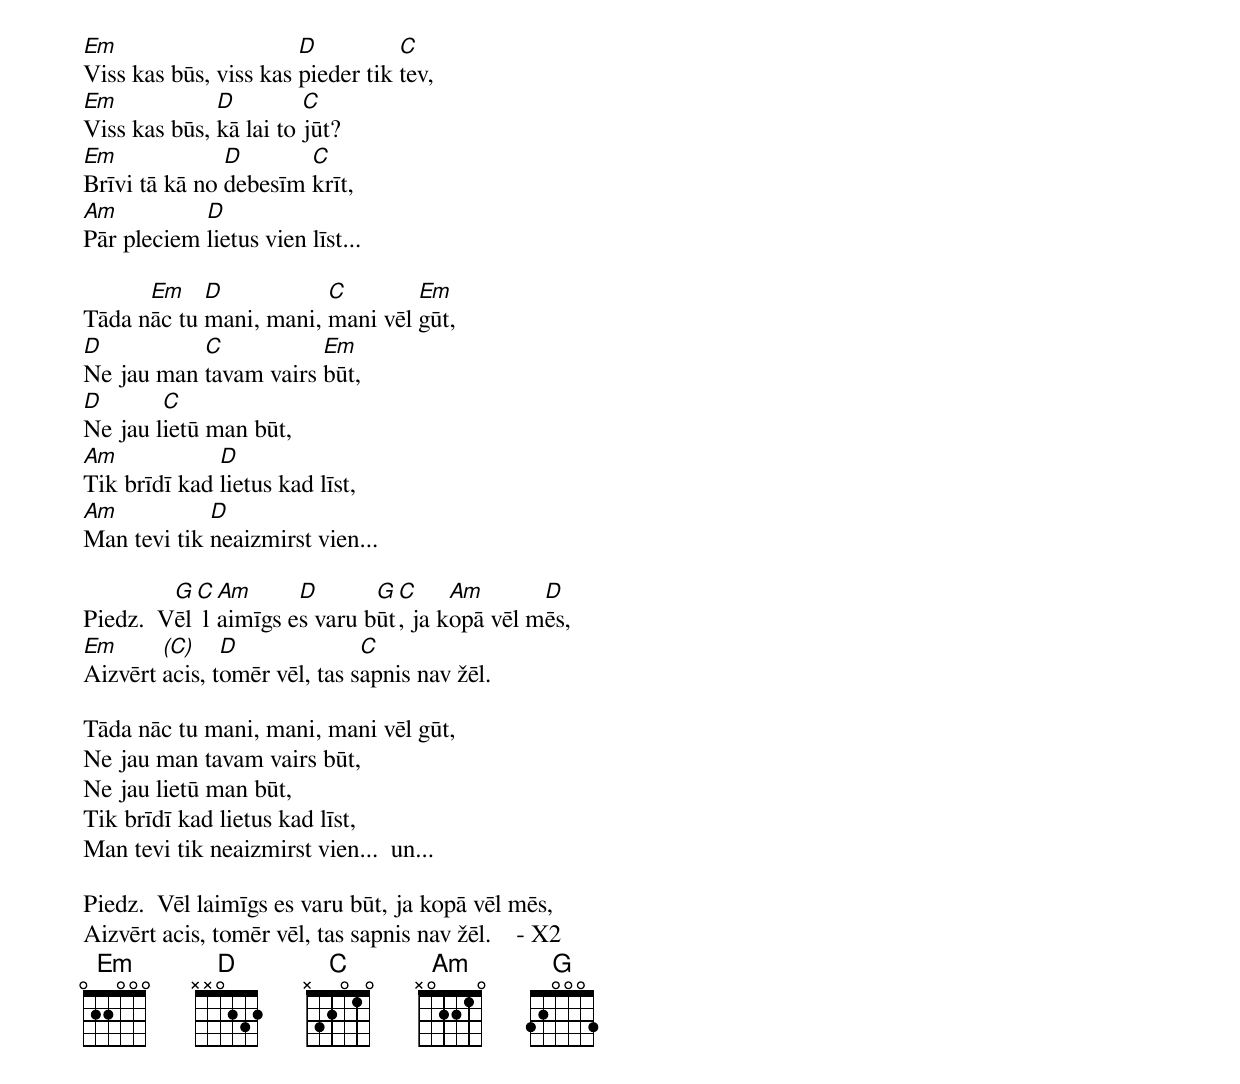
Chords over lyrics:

Em                     D          C
Viss kas būs, viss kas pieder tik tev,
Em            D         C
Viss kas būs, kā lai to jūt?
Em             D       C
Brīvi tā kā no debesīm krīt,
Am          D
Pār pleciem lietus vien līst...

      Em    D           C        Em
Tāda nāc tu mani, mani, mani vēl gūt,
D          C           Em
Ne jau man tavam vairs būt,
D       C
Ne jau lietū man būt,
Am            D
Tik brīdī kad lietus kad līst,
Am           D
Man tevi tik neaizmirst vien...

         G C Am      D       G C     Am       D
Piedz.	Vēl laimīgs es varu būt, ja kopā vēl mēs,
Em      (C)    D              C
Aizvērt acis, tomēr vēl, tas sapnis nav žēl.

Tāda nāc tu mani, mani, mani vēl gūt,
Ne jau man tavam vairs būt,
Ne jau lietū man būt,
Tik brīdī kad lietus kad līst,
Man tevi tik neaizmirst vien...  un...

Piedz. 	Vēl laimīgs es varu būt, ja kopā vēl mēs,
Aizvērt acis, tomēr vēl, tas sapnis nav žēl.    - X2
